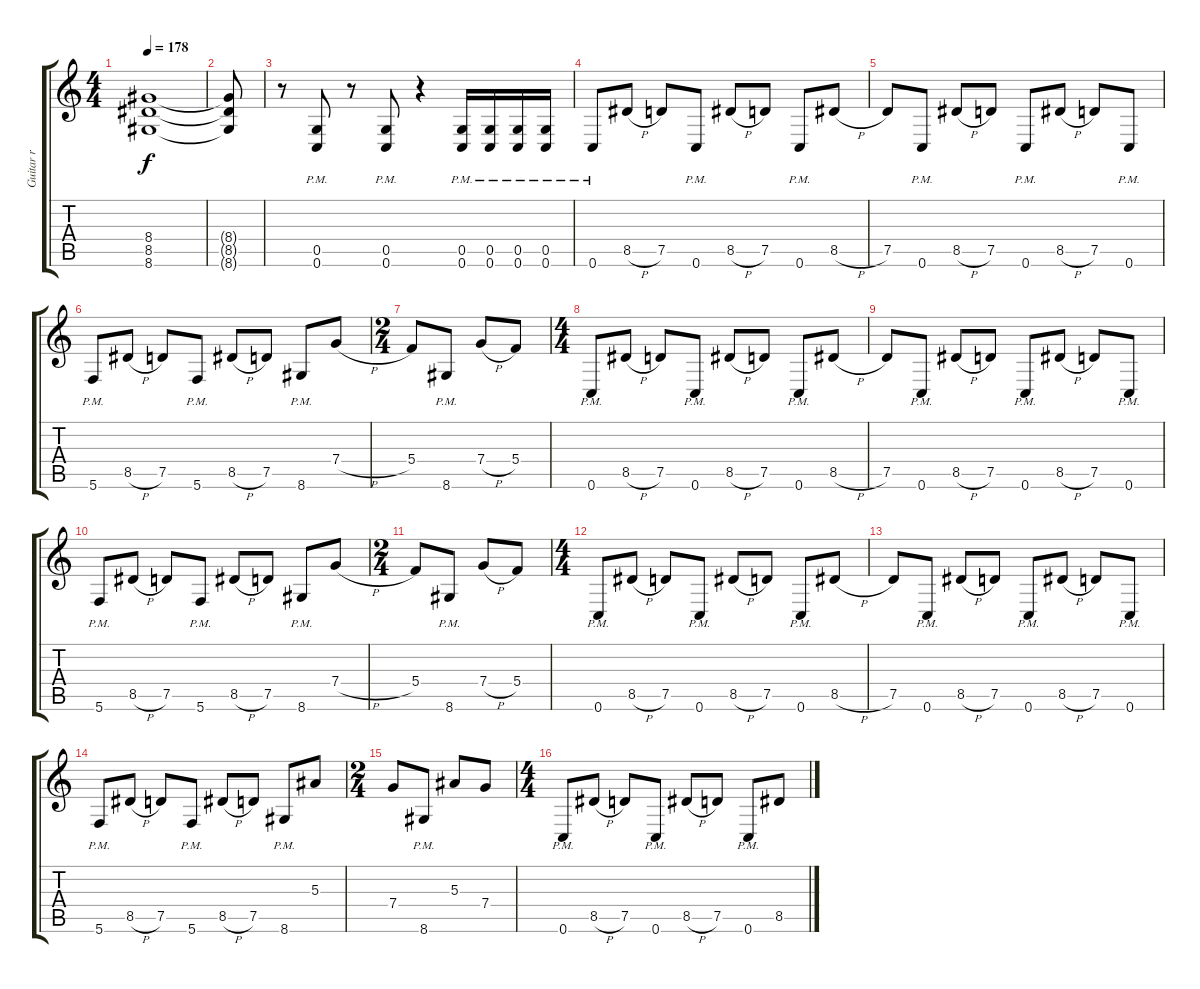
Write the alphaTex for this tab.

\track ("Guitar r" "Guitar r") {instrument distortionguitar}
\staff {score tabs}
\tuning (D4 A3 F3 C3 G2 C2) {hide}
\ts (4 4)
\tempo 178
\clef g2
\ks c
(8.4 8.5 8.6).1{dy f} |
(8.4{t} 8.5{t} 8.6{t}).8 |
r.8 (0.5{pm} 0.6{pm}).8 r.8 (0.5{pm} 0.6{pm}).8 r.4 (0.5{pm} 0.6{pm}).16 (0.5{pm} 0.6{pm}).16 (0.5{pm} 0.6{pm}).16 (0.5{pm} 0.6{pm}).16 |
0.6{pm}.8 8.5{h}.8 7.5.8 0.6{pm}.8 8.5{h}.8 7.5.8 0.6{pm}.8 8.5{h}.8 |
7.5.8 0.6{pm}.8 8.5{h}.8 7.5.8 0.6{pm}.8 8.5{h}.8 7.5.8 0.6{pm}.8 |
5.6{pm}.8 8.5{h}.8 7.5.8 5.6{pm}.8 8.5{h}.8 7.5.8 8.6{pm}.8 7.4{h}.8 |
\ts (2 4)
5.4.8 8.6{pm}.8 7.4{h}.8 5.4.8 |
\ts (4 4)
0.6{pm}.8 8.5{h}.8 7.5.8 0.6{pm}.8 8.5{h}.8 7.5.8 0.6{pm}.8 8.5{h}.8 |
7.5.8 0.6{pm}.8 8.5{h}.8 7.5.8 0.6{pm}.8 8.5{h}.8 7.5.8 0.6{pm}.8 |
5.6{pm}.8 8.5{h}.8 7.5.8 5.6{pm}.8 8.5{h}.8 7.5.8 8.6{pm}.8 7.4{h}.8 |
\ts (2 4)
5.4.8 8.6{pm}.8 7.4{h}.8 5.4.8 |
\ts (4 4)
0.6{pm}.8 8.5{h}.8 7.5.8 0.6{pm}.8 8.5{h}.8 7.5.8 0.6{pm}.8 8.5{h}.8 |
7.5.8 0.6{pm}.8 8.5{h}.8 7.5.8 0.6{pm}.8 8.5{h}.8 7.5.8 0.6{pm}.8 |
5.6{pm}.8 8.5{h}.8 7.5.8 5.6{pm}.8 8.5{h}.8 7.5.8 8.6{pm}.8 5.3.8 |
\ts (2 4)
7.4.8 8.6{pm}.8 5.3.8 7.4.8 |
\ts (4 4)
0.6{pm}.8 8.5{h}.8 7.5.8 0.6{pm}.8 8.5{h}.8 7.5.8 0.6{pm}.8 8.5{h}.8
